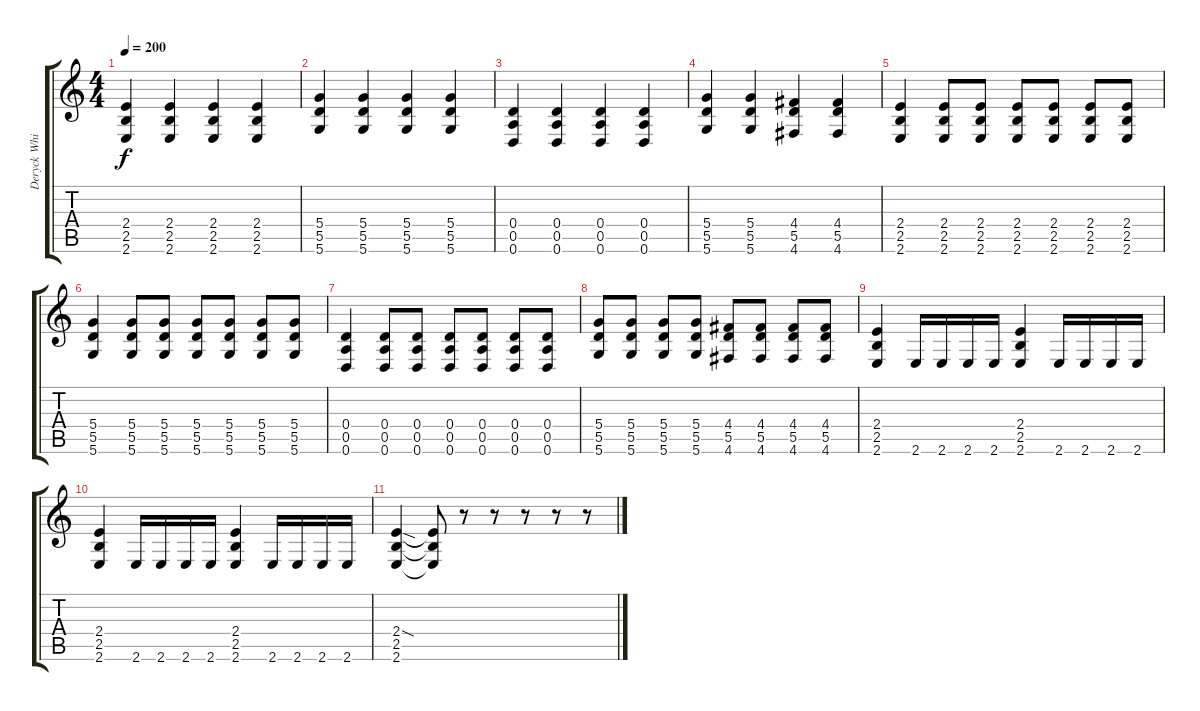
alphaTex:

\track ("Deryck Whibley" "Deryck Whi") {instrument distortionguitar}
\staff {score tabs}
\tuning (E4 B3 G3 D3 A2 D2) {hide}
\ts (4 4)
\tempo 200
\clef g2
\ks c
(2.4 2.5 2.6).4{dy f} (2.4 2.5 2.6).4 (2.4 2.5 2.6).4 (2.4 2.5 2.6).4 |
(5.4 5.5 5.6).4 (5.4 5.5 5.6).4 (5.4 5.5 5.6).4 (5.4 5.5 5.6).4 |
(0.4 0.5 0.6).4 (0.4 0.5 0.6).4 (0.4 0.5 0.6).4 (0.4 0.5 0.6).4 |
(5.4 5.5 5.6).4 (5.4 5.5 5.6).4 (4.4 5.5 4.6).4 (4.4 5.5 4.6).4 |
(2.4 2.5 2.6).4{instrument distortionguitar} (2.4 2.5 2.6).8 (2.4 2.5 2.6).8 (2.4 2.5 2.6).8 (2.4 2.5 2.6).8 (2.4 2.5 2.6).8 (2.4 2.5 2.6).8 |
(5.4 5.5 5.6).4 (5.4 5.5 5.6).8 (5.4 5.5 5.6).8 (5.4 5.5 5.6).8 (5.4 5.5 5.6).8 (5.4 5.5 5.6).8 (5.4 5.5 5.6).8 |
(0.4 0.5 0.6).4 (0.4 0.5 0.6).8 (0.4 0.5 0.6).8 (0.4 0.5 0.6).8 (0.4 0.5 0.6).8 (0.4 0.5 0.6).8 (0.4 0.5 0.6).8 |
(5.4 5.5 5.6).8 (5.4 5.5 5.6).8 (5.4 5.5 5.6).8 (5.4 5.5 5.6).8 (4.4 5.5 4.6).8 (4.4 5.5 4.6).8 (4.4 5.5 4.6).8 (4.4 5.5 4.6).8 |
(2.4 2.5 2.6).4 2.6.16 2.6.16 2.6.16 2.6.16 (2.4 2.5 2.6).4 2.6.16 2.6.16 2.6.16 2.6.16 |
(2.4 2.5 2.6).4 2.6.16 2.6.16 2.6.16 2.6.16 (2.4 2.5 2.6).4 2.6.16 2.6.16 2.6.16 2.6.16 |
(2.4{sod} 2.5 2.6).4 (2.4{t} 2.5{t} 2.6{t}).8 r.8 r.8 r.8 r.8 r.8
